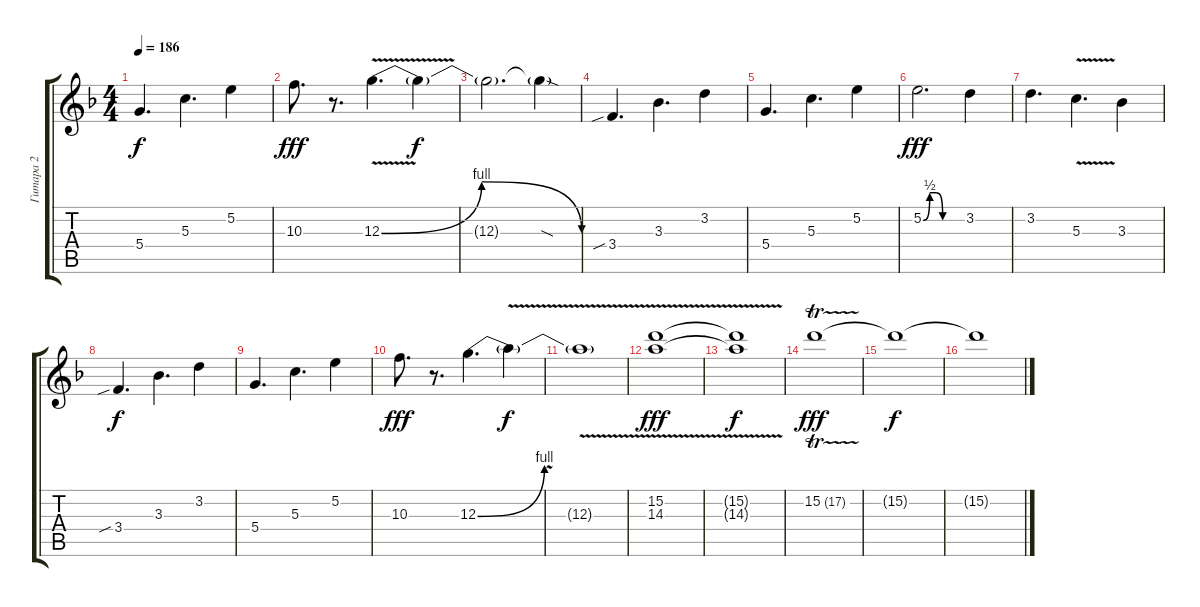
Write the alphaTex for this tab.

\track ("Гитара 2" "Гитара 2") {instrument distortionguitar}
\staff {score tabs}
\tuning (E4 B3 G3 D3 A2 E2) {hide}
\ts (4 4)
\tempo 186
\clef g2
\ks dminor
5.4.4{d dy f} 5.3.4{d} 5.2.4 |
10.3.8{d dy fff} r.8{d} 12.3{be (bendrelease 0 0 15 4 52 4 60 0) v}.4{d} 12.3{t}.4{dy f} |
12.3{t}.2{d} 12.3{sod t}.4 |
3.4{sib}.4{d} 3.3.4{d} 3.2.4 |
5.4.4{d} 5.3.4{d} 5.2.4 |
5.2{be (custom 0 0 10 2 20 2 30 0 60 0)}.2{d dy fff} 3.2.4 |
3.2.4{d} 5.3{v}.4{d} 3.3.4 |
3.4{sib}.4{d dy f} 3.3.4{d} 3.2.4 |
5.4.4{d} 5.3.4{d} 5.2.4 |
10.3.8{d dy fff} r.8{d} 12.3{be (bend 0 0 60 4)}.4{d} 12.3{v t}.4{dy f} |
12.3{t}.1 |
(15.2{v} 14.3).1{dy fff} |
(15.2{t} 14.3{t}).1{dy f} |
15.2{tr (17 16)}.1{dy fff} |
15.2{t}.1{dy f} |
15.2{t}.1
